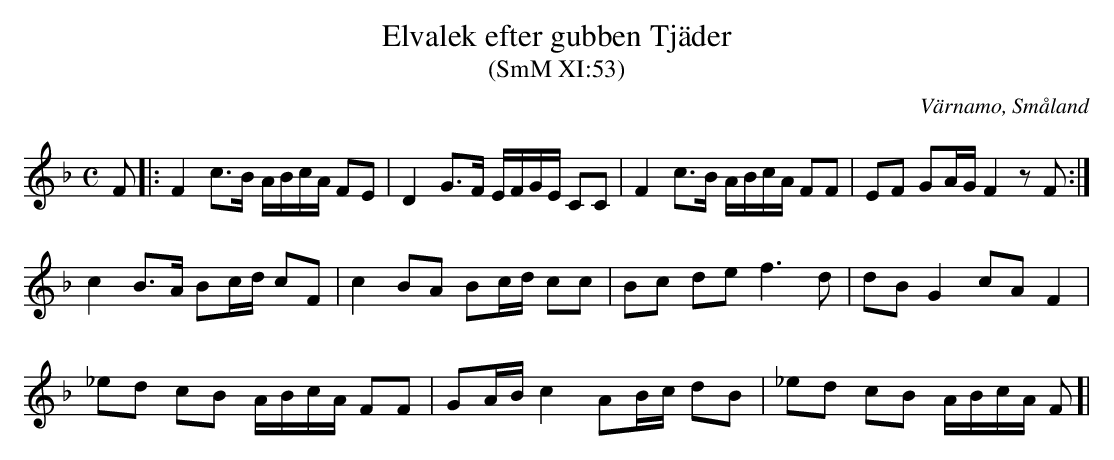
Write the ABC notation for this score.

X:1
T:Elvalek efter gubben Tjäder
T:(SmM XI:53)
O:Värnamo, Småland
M:C
L:1/8
K:F
F|:F2 c>B A/B/c/A/ FE|D2 G>F E/F/G/E/ CC|F2 c>B A/B/c/A/ FF|EF GA/G/ F2 zF:|
c2 B>A Bc/d/ cF|c2 BA Bc/d/ cc|Bc de f3 d|dB G2 cA F2|
_ed cB A/B/c/A/ FF|GA/B/ c2 AB/c/ dB|_ed cB A/B/c/A/ F]|
